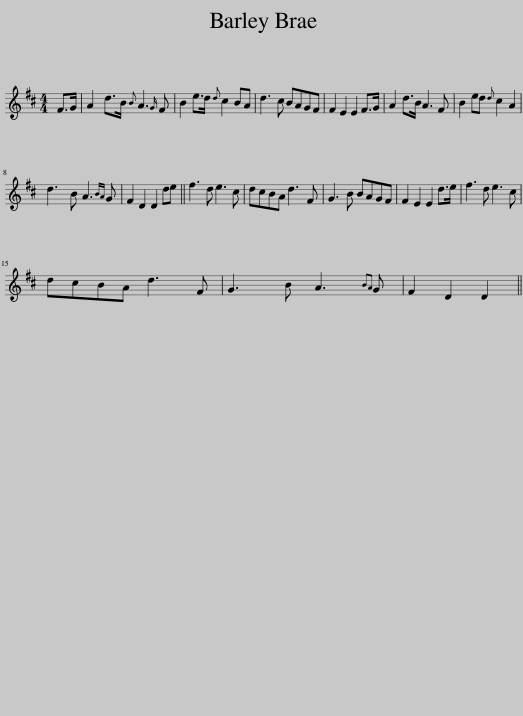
X:1
L:1/8
M:4/4
I:linebreak $
K:D
V:1 treble
V:1
 F>G | A2 d>B{B} A3{G} F | B2 e>d{d} c2 BA | d3 c BAGF | F2 E2 E2 F>G | %5
 A2 d>B A3 F | B2 ed{d} c2 A2 |$ d3 B A3{BA} G | F2 D2 D2 de || f3 d e3 c | %10
 dcBA d3 F | G3 B BAGF | F2 E2 E2 d>e | f3 d e3 c |$ dcBA d3 F | %15
 G3 B A3{BA} G | F2 D2 D2 || %17
